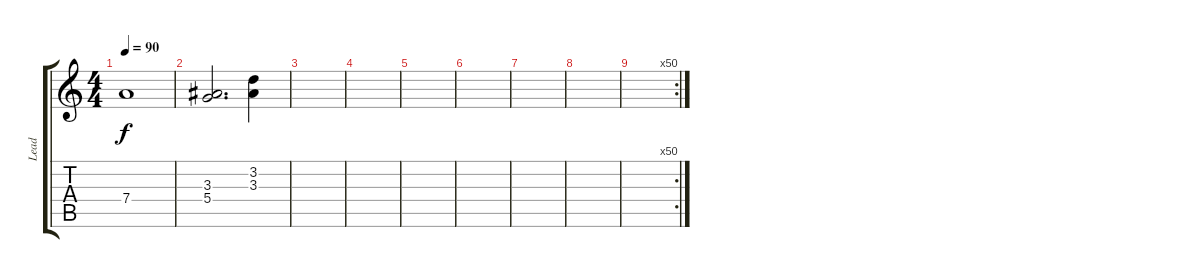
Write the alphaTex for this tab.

\track ("Lead" "Lead") {instrument acousticguitarnylon}
\staff {score tabs}
\tuning (E4 B3 G3 D3 A2 E2) {hide}
\ts (4 4)
\tempo 90
\clef g2
\ks c
7.4.1{dy f} |
(3.3 5.4).2{d} (3.2 3.3).4 |
|
|
|
|
|
|
\rc 50
